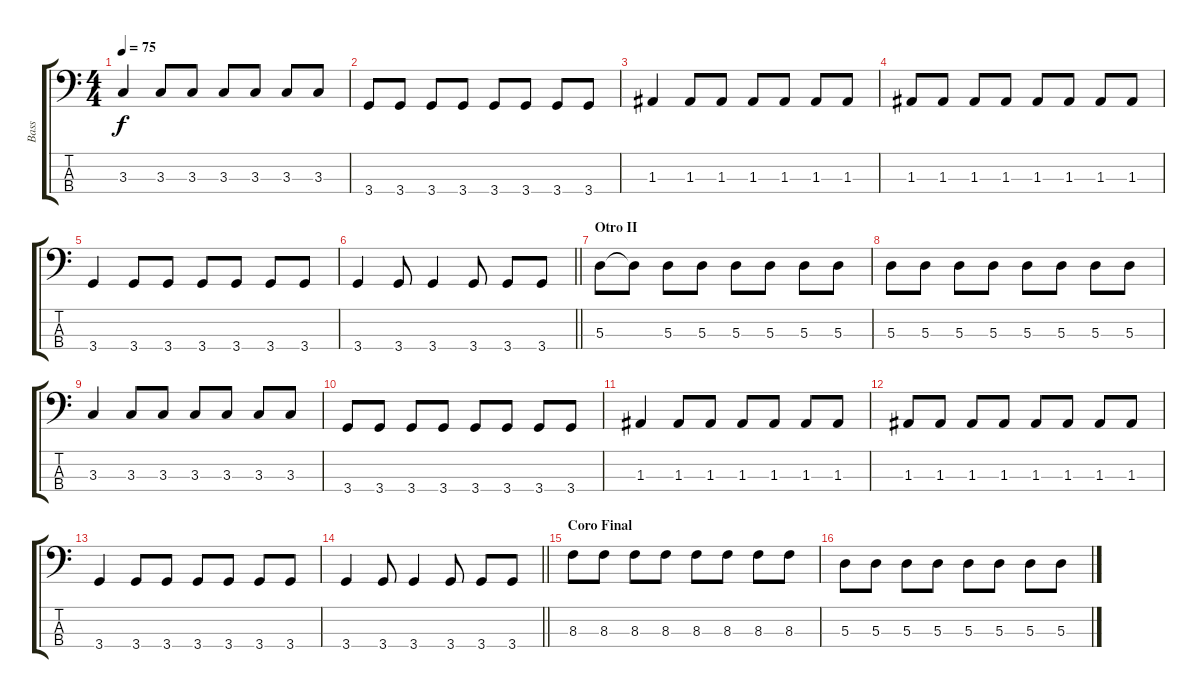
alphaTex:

\track ("Bass" "Bass") {instrument overdrivenguitar}
\staff {score tabs}
\tuning (G2 D2 A1 E1) {hide}
\ts (4 4)
\tempo 75
\clef f4
\ks c
3.3.4{dy f} 3.3.8 3.3.8 3.3.8 3.3.8 3.3.8 3.3.8 |
3.4.8 3.4.8 3.4.8 3.4.8 3.4.8 3.4.8 3.4.8 3.4.8 |
1.3.4 1.3.8 1.3.8 1.3.8 1.3.8 1.3.8 1.3.8 |
1.3.8 1.3.8 1.3.8 1.3.8 1.3.8 1.3.8 1.3.8 1.3.8 |
3.4.4 3.4.8 3.4.8 3.4.8 3.4.8 3.4.8 3.4.8 |
\barLineRight lightlight
3.4.4 3.4.8 3.4.4 3.4.8 3.4.8 3.4.8 |
\section ("" "Otro II")
5.3.8 5.3{t}.8 5.3.8 5.3.8 5.3.8 5.3.8 5.3.8 5.3.8 |
5.3.8 5.3.8 5.3.8 5.3.8 5.3.8 5.3.8 5.3.8 5.3.8 |
3.3.4 3.3.8 3.3.8 3.3.8 3.3.8 3.3.8 3.3.8 |
3.4.8 3.4.8 3.4.8 3.4.8 3.4.8 3.4.8 3.4.8 3.4.8 |
1.3.4 1.3.8 1.3.8 1.3.8 1.3.8 1.3.8 1.3.8 |
1.3.8 1.3.8 1.3.8 1.3.8 1.3.8 1.3.8 1.3.8 1.3.8 |
3.4.4 3.4.8 3.4.8 3.4.8 3.4.8 3.4.8 3.4.8 |
\barLineRight lightlight
3.4.4 3.4.8 3.4.4 3.4.8 3.4.8 3.4.8 |
\section ("" "Coro Final")
8.3.8 8.3.8 8.3.8 8.3.8 8.3.8 8.3.8 8.3.8 8.3.8 |
5.3.8 5.3.8 5.3.8 5.3.8 5.3.8 5.3.8 5.3.8 5.3.8
